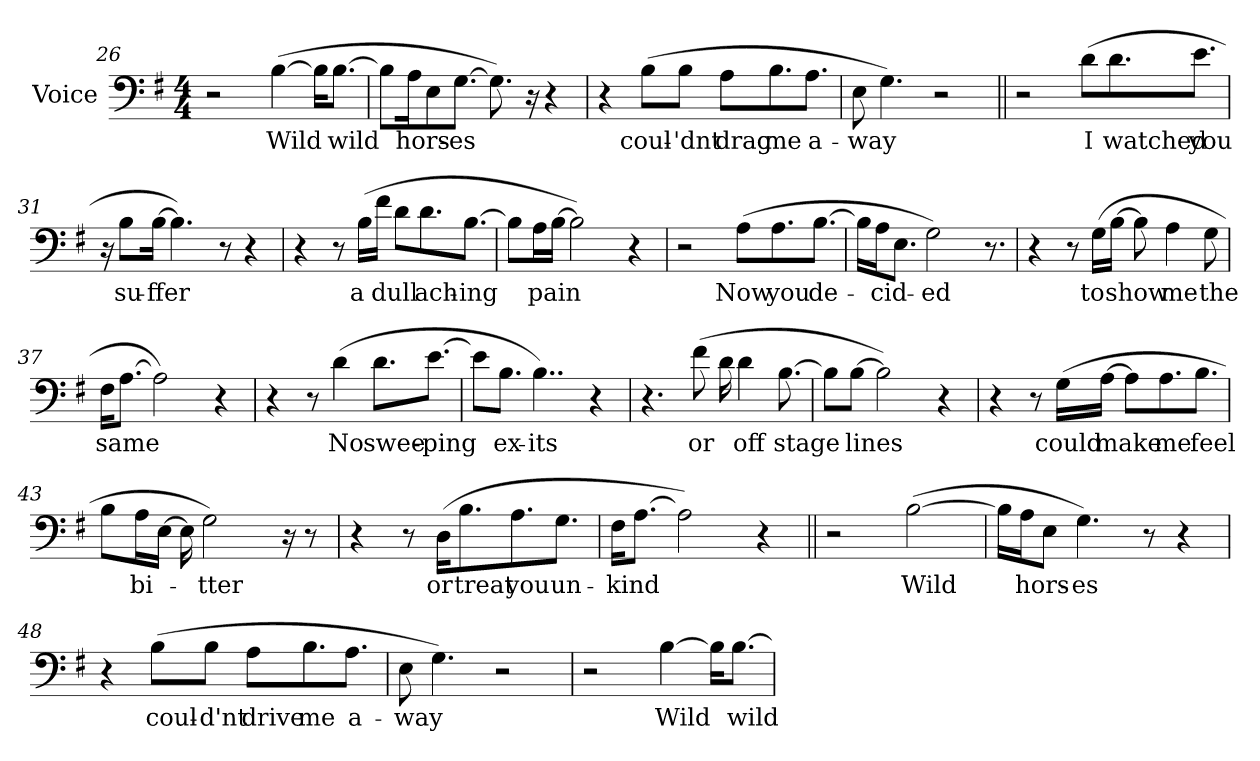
**kern	**text
*part1	*part1
*staff1	*staff1
*I"Voice	*
*I'Voice	*
*clefF4	*
*k[f#]	*
*G:	*
*M4/4	*
=26	=26
2r	.
!	!LO:LY:b:color=#000000
([4Bi\	Wild
16Bi\KL]	.
!	!LO:LY:b:color=#000000
[8.Bi\J	wild
=27	=27
8Bi\L]	.
!	!LO:LY:b:color=#000000
16Ai\k	hors-
8Ei\	.
!	!LO:LY:b:color=#000000
[8.Gi\J	-es
8.Gi\])	.
16r	.
4r	.
!!LO:LB:g=z
=28	=28
4r	.
!	!LO:LY:b:color=#000000
(8Bi\L	coul-
!	!LO:LY:b:color=#000000
8Bi\J	-'dnt
!	!LO:LY:b:color=#000000
8Ai\L	drag
!	!LO:LY:b:color=#000000
8.Bi\	me
!	!LO:LY:b:color=#000000
8.Ai\J	a-
=29	=29
!	!LO:LY:b:color=#000000
8Ei\	-way
4.Gi\)	.
2r	.
=30||	=30||
2r	.
!	!LO:LY:b:color=#000000
(8di\L	I
!	!LO:LY:b:color=#000000
8.di\	watched
!	!LO:LY:b:color=#000000
8.ei\J	you
=31	=31
16r	.
!	!LO:LY:b:color=#000000
8Bi\L	su-
!	!LO:LY:b:color=#000000
[16Bi\Jk	-ffer
4.Bi\])	.
8r	.
4r	.
!!LO:LB:g=z
=32	=32
4r	.
8r	.
!	!LO:LY:b:color=#000000
(16Bi\LL	a
!	!LO:LY:b:color=#000000
16f#i\JJ	dull
8di\L	.
!	!LO:LY:b:color=#000000
8.di\	ach-
!	!LO:LY:b:color=#000000
[8.Bi\J	-ing
=33	=33
8Bi\L]	.
!	!LO:LY:b:color=#000000
16Ai\L	pain
[16Bi\JJ	.
2Bi\])	.
4r	.
=34	=34
2r	.
!	!LO:LY:b:color=#000000
(8Ai\L	Now
!	!LO:LY:b:color=#000000
8.Ai\	you
!	!LO:LY:b:color=#000000
[8.Bi\J	de-
=35	=35
16Bi\LL]	.
!	!LO:LY:b:color=#000000
16Ai\J	-cid-
8.Ei\J	.
!	!LO:LY:b:color=#000000
2Gi\)	-ed
8.r	.
!!LO:LB:g=z
=36	=36
4r	.
8r	.
!	!LO:LY:b:color=#000000
(16Gi\LL	to
!	!LO:LY:b:color=#000000
[16Bi\JJ	show
8Bi\]	.
!	!LO:LY:b:color=#000000
4Ai\	me
!	!LO:LY:b:color=#000000
8Gi\	the
=37	=37
!	!LO:LY:b:color=#000000
16F#i\KL	same
[8.Ai\J	.
2Ai\])	.
4r	.
=38	=38
4r	.
8r	.
!	!LO:LY:b:color=#000000
(4di\	No
!	!LO:LY:b:color=#000000
8.di\L	swee-
!	!LO:LY:b:color=#000000
[8.ei\J	-ping
=39	=39
8ei\L]	.
!	!LO:LY:b:color=#000000
8.Bi\J	ex-
!	!LO:LY:b:color=#000000
4..Bi\)	-its
4r	.
!!LO:PB:g=z
=40	=40
4.r	.
!	!LO:LY:b:color=#000000
(8f#i\	or
16di\	.
!	!LO:LY:b:color=#000000
4di\	off
!	!LO:LY:b:color=#000000
[8.Bi\	stage
=41	=41
8Bi\L]	.
!	!LO:LY:b:color=#000000
[8Bi\J	lines
2Bi\])	.
4r	.
=42	=42
4r	.
8r	.
!	!LO:LY:b:color=#000000
(16Gi\LL	could
!	!LO:LY:b:color=#000000
[16Ai\JJ	make
8Ai\L]	.
!	!LO:LY:b:color=#000000
8.Ai\	me
!	!LO:LY:b:color=#000000
8.Bi\J	feel
=43	=43
8Bi\L	.
!	!LO:LY:b:color=#000000
16Ai\L	bi-
[16Ei\JJ	.
16Ei\]	.
!	!LO:LY:b:color=#000000
2Gi\)	-tter
16r	.
8r	.
!!LO:LB:g=z
=44	=44
4r	.
8r	.
!	!LO:LY:b:color=#000000
(16Di\KL	or
!	!LO:LY:b:color=#000000
8.Bi\	treat
!	!LO:LY:b:color=#000000
8.Ai\	you
!	!LO:LY:b:color=#000000
8.Gi\J	un-
=45	=45
!	!LO:LY:b:color=#000000
16F#i\KL	-kind
[8.Ai\J	.
2Ai\])	.
4r	.
=46||	=46||
2r	.
!	!LO:LY:b:color=#000000
([2Bi\	Wild
=47	=47
16Bi\LL]	.
!	!LO:LY:b:color=#000000
16Ai\J	hors-
8Ei\J	.
!	!LO:LY:b:color=#000000
4.Gi\)	-es
8r	.
4r	.
!!LO:LB:g=z
=48	=48
4r	.
!	!LO:LY:b:color=#000000
(8Bi\L	coul-
!	!LO:LY:b:color=#000000
8Bi\J	-d'nt
!	!LO:LY:b:color=#000000
8Ai\L	drive
!	!LO:LY:b:color=#000000
8.Bi\	me
!	!LO:LY:b:color=#000000
8.Ai\J	a-
=49	=49
!	!LO:LY:b:color=#000000
8Ei\	-way
4.Gi\)	.
2r	.
=50	=50
2r	.
!	!LO:LY:b:color=#000000
[4Bi\	Wild
16Bi\KL]	.
!	!LO:LY:b:color=#000000
[8.Bi\J	wild
=	=
*-	*-
